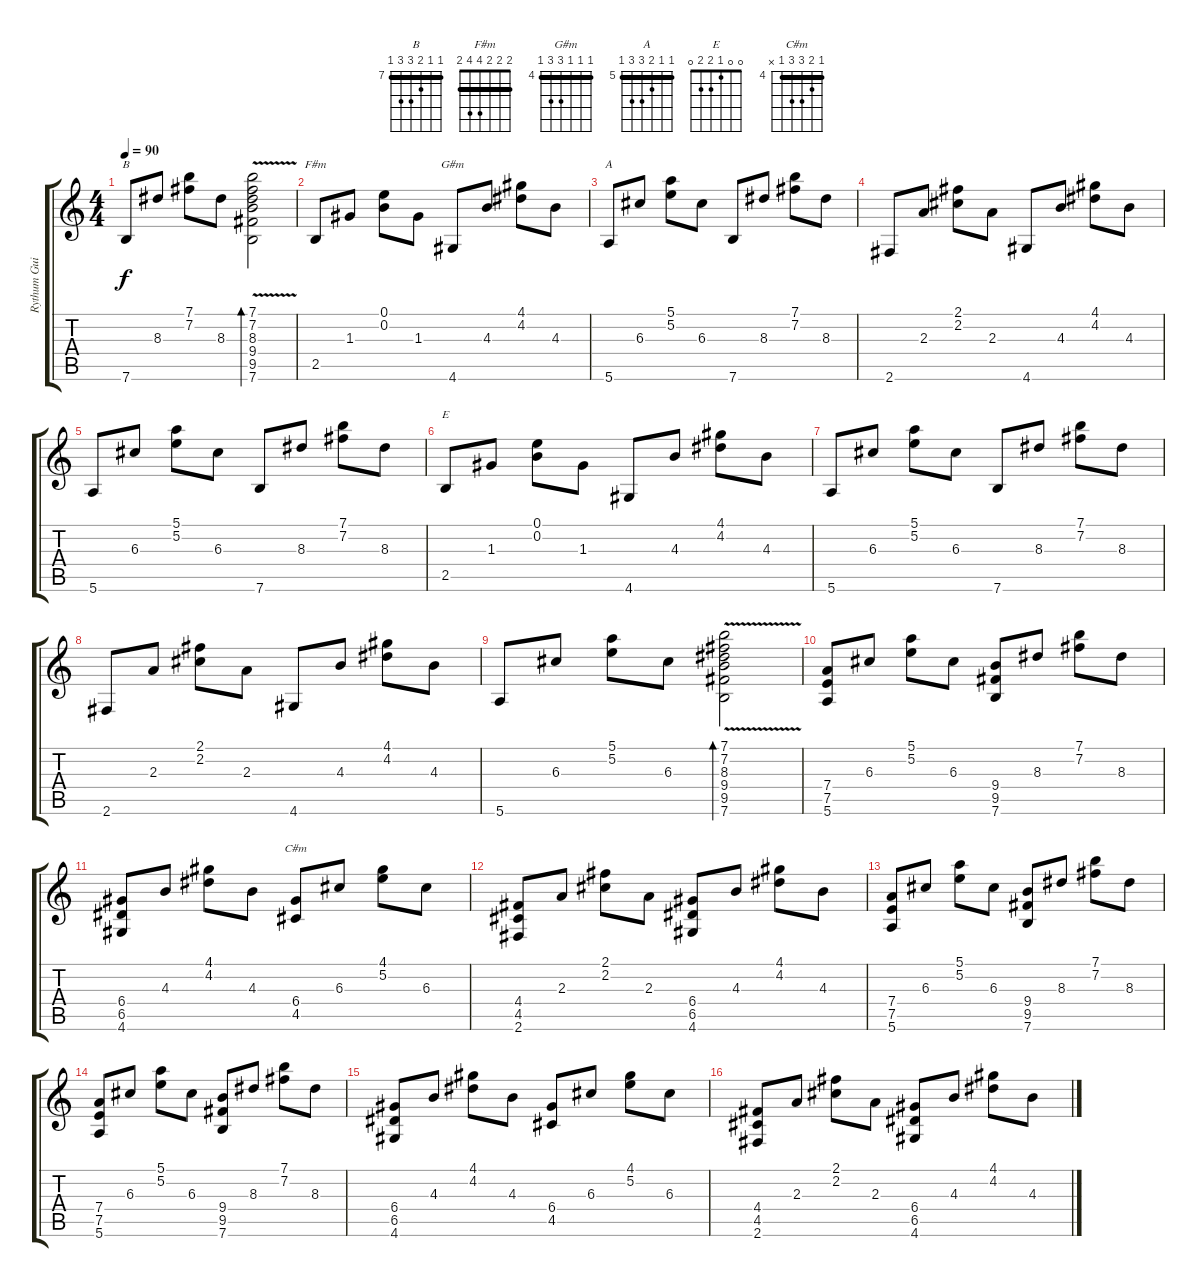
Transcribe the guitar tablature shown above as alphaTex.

\track ("Rythum Guitar" "Rythum Gui") {instrument acousticguitarnylon}
\staff {score tabs}
\tuning (E4 B3 G3 D3 A2 E2) {hide}
\chord ("B" 7 7 8 9 9 7) {firstfret 7 barre 7}
\chord ("F#m" 2 2 2 4 4 2) {barre 2}
\chord ("G#m" 4 4 4 6 6 4) {firstfret 4 barre 4}
\chord ("A" 5 5 6 7 7 5) {firstfret 5 barre 5}
\chord ("E" 0 0 1 2 2 0)
\chord ("C#m" 4 5 6 6 4 x) {firstfret 4 barre 4}
\ts (4 4)
\tempo 90
\clef g2
\ks c
7.6.8{ch "B" dy f} 8.3.8 (7.1 7.2).8 8.3.8 (7.1{v} 7.2{v} 8.3{v} 9.4{v} 9.5{v} 7.6{v}).2{bd 60} |
2.5.8{ch "F#m"} 1.3.8 (0.1 0.2).8 1.3.8 4.6.8{ch "G#m"} 4.3.8 (4.1 4.2).8 4.3.8 |
5.6.8{ch "A"} 6.3.8 (5.1 5.2).8 6.3.8 7.6.8 8.3.8 (7.1 7.2).8 8.3.8 |
2.6.8 2.3.8 (2.1 2.2).8 2.3.8 4.6.8 4.3.8 (4.1 4.2).8 4.3.8 |
5.6.8 6.3.8 (5.1 5.2).8 6.3.8 7.6.8 8.3.8 (7.1 7.2).8 8.3.8 |
2.5.8{ch "E"} 1.3.8 (0.1 0.2).8 1.3.8 4.6.8 4.3.8 (4.1 4.2).8 4.3.8 |
5.6.8 6.3.8 (5.1 5.2).8 6.3.8 7.6.8 8.3.8 (7.1 7.2).8 8.3.8 |
2.6.8 2.3.8 (2.1 2.2).8 2.3.8 4.6.8 4.3.8 (4.1 4.2).8 4.3.8 |
5.6.8 6.3.8 (5.1 5.2).8 6.3.8 (7.1{v} 7.2{v} 8.3{v} 9.4{v} 9.5{v} 7.6{v}).2{bd 60} |
(7.4 7.5 5.6).8 6.3.8 (5.1 5.2).8 6.3.8 (9.4 9.5 7.6).8 8.3.8 (7.1 7.2).8 8.3.8 |
(6.4 6.5 4.6).8 4.3.8 (4.1 4.2).8 4.3.8 (6.4 4.5).8{ch "C#m"} 6.3.8 (4.1 5.2).8 6.3.8 |
(4.4 4.5 2.6).8 2.3.8 (2.1 2.2).8 2.3.8 (6.4 6.5 4.6).8 4.3.8 (4.1 4.2).8 4.3.8 |
(7.4 7.5 5.6).8 6.3.8 (5.1 5.2).8 6.3.8 (9.4 9.5 7.6).8 8.3.8 (7.1 7.2).8 8.3.8 |
(7.4 7.5 5.6).8 6.3.8 (5.1 5.2).8 6.3.8 (9.4 9.5 7.6).8 8.3.8 (7.1 7.2).8 8.3.8 |
(6.4 6.5 4.6).8 4.3.8 (4.1 4.2).8 4.3.8 (6.4 4.5).8 6.3.8 (4.1 5.2).8 6.3.8 |
(4.4 4.5 2.6).8 2.3.8 (2.1 2.2).8 2.3.8 (6.4 6.5 4.6).8 4.3.8 (4.1 4.2).8 4.3.8
